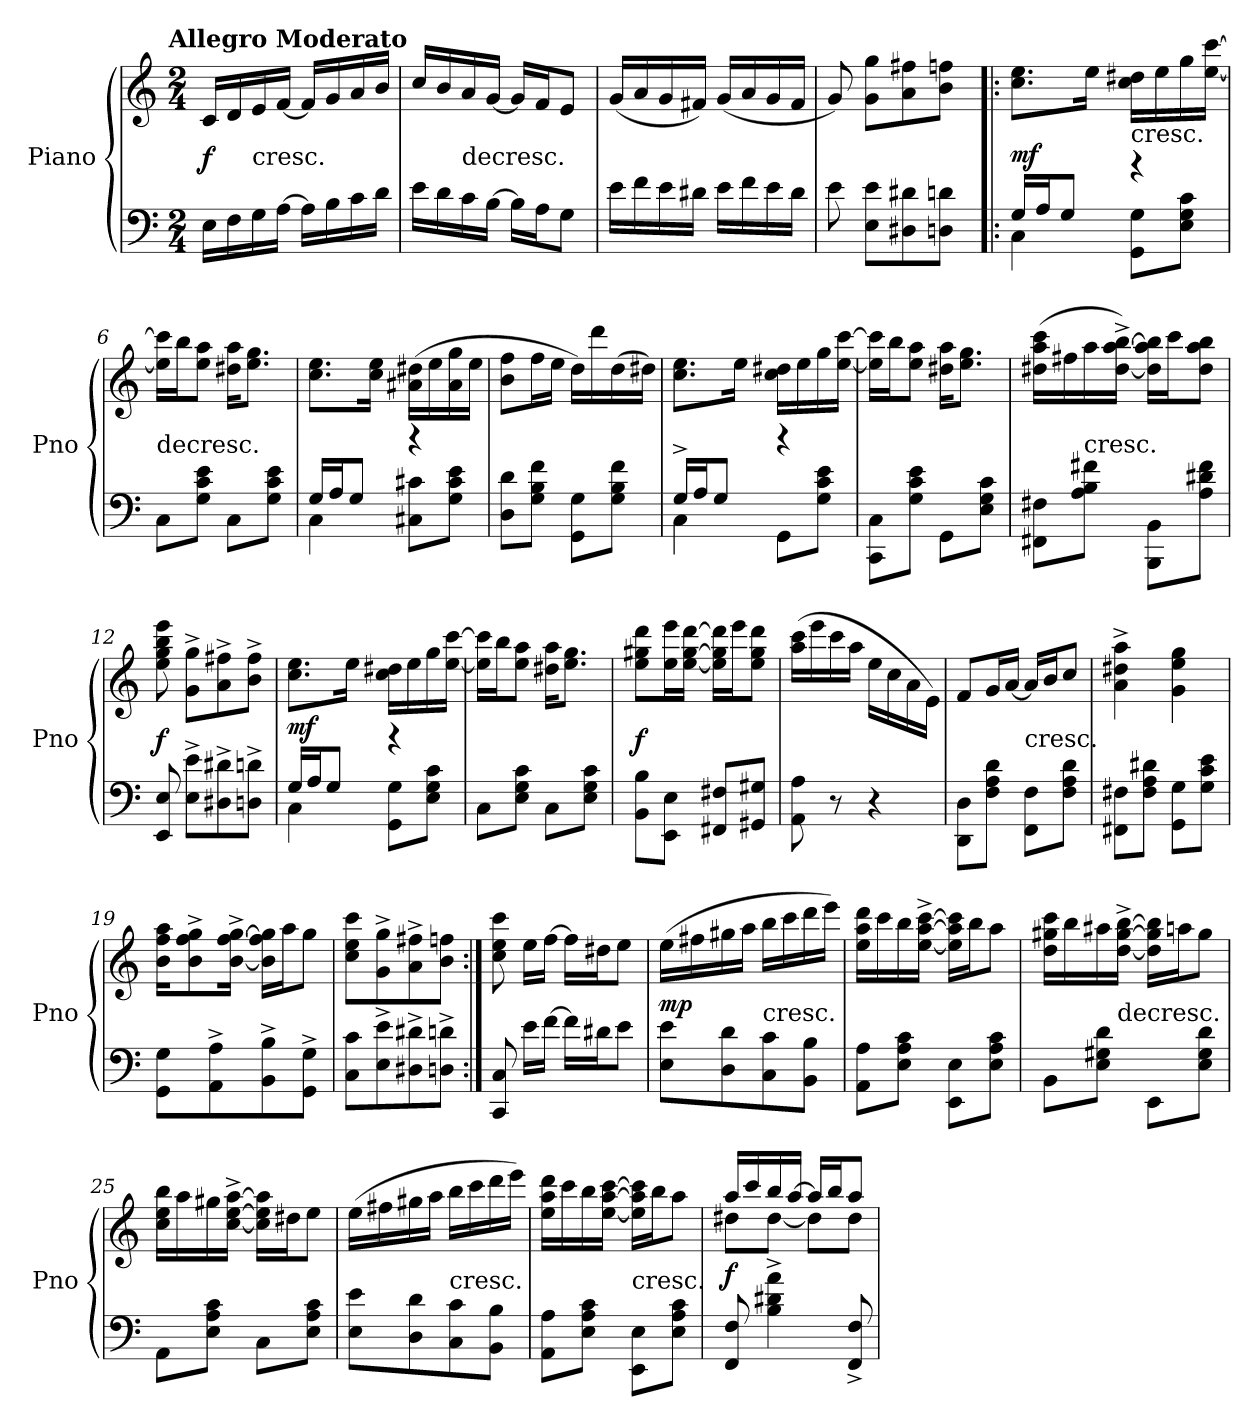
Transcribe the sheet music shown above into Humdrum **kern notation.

**kern	**kern	**dynam
*part1	*part1	*part1
*staff2	*staff1	*staff1/2
*I"Piano	*	*
*I'Pno	*	*
*clefF4	*clefG2	*
*k[]	*k[]	*
!!LO:TX:omd:t=Allegro Moderato
*M2/4	*M2/4	*
*MM100	*MM100	*
=1	=1	=1
16E\LL	16c/LL	f
16F\	16d/	.
!	!LO:TX:c:t=cresc.	!
16G\	16e/	.
[16A\JJ	[16f/JJ	.
16A\LL]	16f/LL]	.
16B\	16g/	.
16c\	16a/	.
16d\JJ	16b/JJ	.
=2	=2	=2
16e\LL	16cc/LL	.
16d\	16b/	.
!	!LO:TX:c:t=decresc.	!
16c\	16a/	.
[16B\JJ	[16g/JJ	.
16B\LL]	16g/LL]	.
16A\J	16f/J	.
8G\J	8e/J	.
=3	=3	=3
16e\LL	(16g/LL	.
16f\	16a/	.
16e\	16g/	.
16d#X\JJ	16f#X/JJ)	.
16e\LL	(16g/LL	.
16f\	16a/	.
16e\	16g/	.
16d#\JJ	16f#/JJ	.
=4	=4	=4
8e\	8g/)	.
8E\ 8e\L	8g\ 8gg\L	.
8D#X\ 8d#X\	8a\ 8ff#X\	.
8Dn\ 8dn\J	8b\ 8ffn\J	.
=5!|:	=5!|:	=5!|:
*^	*	*
16G/LL	4C\	8.cc\ 8.ee\L	mf
16A/J	.	.	.
8G/J	.	.	.
.	.	16ee\Jk	.
!	!	!LO:TX:c:t=cresc.	!
4r	8GG\ 8G\L	16cc\ 16dd#X\LL	.
.	.	16ee\	.
.	8E\ 8G\ 8c\J	16gg\	.
.	.	[16ee\ [16ccc\JJ	.
*v	*v	*	*
=6	=6	=6
!	!LO:TX:c:t=decresc.	!
8C\L	16ee]\ 16ccc]\LL	.
.	16bb\J	.
8G\ 8c\ 8e\J	8ee\ 8aa\J	.
8C\L	16dd#X\ 16aa\KL	.
.	8.ee\ 8.gg\J	.
8G\ 8c\ 8e\J	.	.
=7	=7	=7
*^	*	*
16G/LL	4C\	8.cc\ 8.ee\L	.
16A/J	.	.	.
8G/J	.	.	.
.	.	16cc\ 16ee\Jk	.
4r	8C#X\ 8c#X\L	(16a#X\ 16dd#X\LL	.
.	.	16ee\	.
.	8G\ 8c#\ 8e\J	16a#\ 16gg\	.
.	.	16ee\JJ	.
*v	*v	*	*
=8	=8	=8
8D\ 8d\L	8b\ 8ff\L	.
8G\ 8B\ 8f\J	16ff\L	.
.	16ee\JJ	.
8GG\ 8G\L	16dd\LL)	.
.	16ddd\	.
8G\ 8B\ 8f\J	(16dd\	.
.	16dd#X\JJ)	.
=9	=9	=9
*^	*	*
16G^/LL	4C\	8.cc\ 8.ee\L	.
16A/J	.	.	.
8G/J	.	.	.
.	.	16ee\Jk	.
4r	8GG\L	16cc\ 16dd#X\LL	.
.	.	16ee\	.
.	8G\ 8c\ 8e\J	16gg\	.
.	.	[16ee\ [16ccc\JJ	.
*v	*v	*	*
=10	=10	=10
8CC\ 8C\L	16ee]\ 16ccc]\LL	.
.	16bb\J	.
8G\ 8c\ 8e\J	8ee\ 8aa\J	.
8GG\L	16dd#X\ 16aa\KL	.
.	8.ee\ 8.gg\J	.
8E\ 8G\ 8c\J	.	.
=11	=11	=11
8FF#X\ 8F#X\L	(16dd#X\ 16aa\ 16ccc\LL	.
.	16ff#X\	.
!	!LO:TX:c:t=cresc.	!
8A\ 8B\ 8f#X\J	16aa\	.
.	[16dd#^\ [16aa^\ [16bb^\JJ)	.
8BBB\ 8BB\L	16dd#]\ 16aa]\ 16bb]\LL	.
.	16ccc\J	.
8A\ 8d#X\ 8f#\J	8dd#\ 8aa\ 8bb\J	.
=12	=12	=12
8EE/ 8E/	8ee\ 8gg\ 8bb\ 8eee\	f
8E^\ 8e^\L	8g^\ 8gg^\L	.
8D#X^\ 8d#X^\	8a^\ 8ff#X^\	.
8Dn^\ 8dn^\J	8b^\ 8ff#^\J	.
=13	=13	=13
*^	*	*
16G/LL	4C\	8.cc\ 8.ee\L	mf
16A/J	.	.	.
8G/J	.	.	.
.	.	16ee\Jk	.
4r	8GG\ 8G\L	16cc\ 16dd#X\LL	.
.	.	16ee\	.
.	8E\ 8G\ 8c\J	16gg\	.
.	.	[16ee\ [16ccc\JJ	.
*v	*v	*	*
=14	=14	=14
8C\L	16ee]\ 16ccc]\LL	.
.	16bb\J	.
8E\ 8G\ 8c\J	8ee\ 8aa\J	.
8C\L	16dd#X\ 16aa\KL	.
.	8.ee\ 8.gg\J	.
8E\ 8G\ 8c\J	.	.
=15	=15	=15
8BB\ 8B\L	8ee\ 8gg#X\ 8ddd\L	f
8EE\ 8E\J	16ee\ 16eee\L	.
.	[16ee\ [16gg#\ [16ddd\JJ	.
8FF#X/ 8F#X/L	16ee]\ 16gg#]\ 16ddd]\LL	.
.	16eee\J	.
8GG#X/ 8G#X/J	8ee\ 8gg#\ 8ddd\J	.
=16	=16	=16
8AA\ 8A\	(16aa\ 16ccc\LL	.
.	16eee\	.
8r	16ccc\	.
.	16aa\JJ	.
4r	16ee\LL	.
.	16cc\	.
.	16a\	.
.	16e\JJ)	.
=17	=17	=17
8DD\ 8D\L	8f/L	.
8F\ 8A\ 8d\J	16g/L	.
.	[16a/JJ	.
!	!LO:TX:c:t=cresc.	!
8FF\ 8F\L	16a/LL]	.
.	16b/J	.
8F\ 8A\ 8d\J	8cc/J	.
=18	=18	=18
8FF#X\ 8F#X\L	4a^\ 4dd#X^\ 4aa^\	.
8F#\ 8A\ 8d#X\J	.	.
8GG\ 8G\L	4g\ 4ee\ 4gg\	.
8G\ 8c\ 8e\J	.	.
=19	=19	=19
8GG\ 8G\L	16b\ 16ff\ 16aa\KL	.
.	8b^\ 8ff^\ 8gg^\	.
8AA^\ 8A^\	.	.
.	[16b^\ [16ff^\ [16gg^\Jk	.
8BB^\ 8B^\	16b]\ 16ff]\ 16gg]\LL	.
.	16aa\J	.
8GG^\ 8G^\J	8gg\J	.
=20	=20	=20
8C\ 8c\L	8cc\ 8ee\ 8ccc\L	.
8E^\ 8e^\	8g^\ 8gg^\	.
8D#X^\ 8d#X^\	8a^\ 8ff#X^\	.
8Dn^\ 8dn^\J	8b\ 8ffn\J	.
=21:|!	=21:|!	=21:|!
8CC/ 8C/	8cc\ 8ee\ 8ccc\	.
16e\LL	16ee\LL	.
[16f\JJ	[16ff\JJ	.
16f\LL]	16ff\LL]	.
16d#X\J	16dd#X\J	.
8e\J	8ee\J	.
=22	=22	=22
8E\ 8e\L	(16ee\LL	mp
.	16ff#X\	.
8D\ 8d\	16gg#X\	.
.	16aa\JJ	.
!	!LO:TX:c:t=cresc.	!
8C\ 8c\	16bb\LL	.
.	16ccc\	.
8BB\ 8B\J	16ddd\	.
.	16eee\JJ)	.
=23	=23	=23
8AA\ 8A\L	16ee\ 16aa\ 16ddd\LL	.
.	16ccc\	.
8E\ 8A\ 8c\J	16bb\	.
.	[16ee^\ [16aa^\ [16ccc^\JJ	.
8EE\ 8E\L	16ee]\ 16aa]\ 16ccc]\LL	.
.	16bb\J	.
8E\ 8A\ 8c\J	8aa\J	.
=24	=24	=24
8BB\L	16dd\ 16gg#X\ 16ccc\LL	.
.	16bb\	.
8E\ 8G#X\ 8d\J	16aa#X\	.
!	!LO:TX:c:t=decresc.	!
.	[16dd^\ [16gg#^\ [16bb^\JJ	.
8EE\L	16dd]\ 16gg#]\ 16bb]\LL	.
.	16aan\J	.
8E\ 8G#\ 8d\J	8gg#\J	.
=25	=25	=25
8AA\L	16cc\ 16ee\ 16bb\LL	.
.	16aa\	.
8E\ 8A\ 8c\J	16gg#X\	.
.	[16cc^\ [16ee^\ [16aa^\JJ	.
8C\L	16cc]\ 16ee]\ 16aa]\LL	.
.	16dd#X\J	.
8E\ 8A\ 8c\J	8ee\J	.
=26	=26	=26
8E\ 8e\L	(16ee\LL	.
.	16ff#X\	.
8D\ 8d\	16gg#X\	.
.	16aa\JJ	.
!	!LO:TX:c:t=cresc.	!
8C\ 8c\	16bb\LL	.
.	16ccc\	.
8BB\ 8B\J	16ddd\	.
.	16eee\JJ)	.
=27	=27	=27
8AA\ 8A\L	16ee\ 16aa\ 16ddd\LL	.
.	16ccc\	.
8E\ 8A\ 8c\J	16bb\	.
.	[16ee\ [16aa\ [16ccc\JJ	.
!	!LO:TX:c:t=cresc.	!
8EE\ 8E\L	16ee]\ 16aa]\ 16ccc]\LL	.
.	16bb\J	.
8E\ 8A\ 8c\J	8aa\J	.
=28	=28	=28
*	*^	*
8FF/ 8F/	16aa/LL	8dd#X\L	f
.	16ccc/	.	.
4B^\ 4d#X^\ 4a^\	16bb/	[8dd#\J	.
.	[16aa/JJ	.	.
.	16aa/LL]	8dd#\L]	.
.	16bb/J	.	.
8FF^/ 8F^/	8aa/J	8dd#\J	.
*	*v	*v	*
=	=	=
*-	*-	*-
